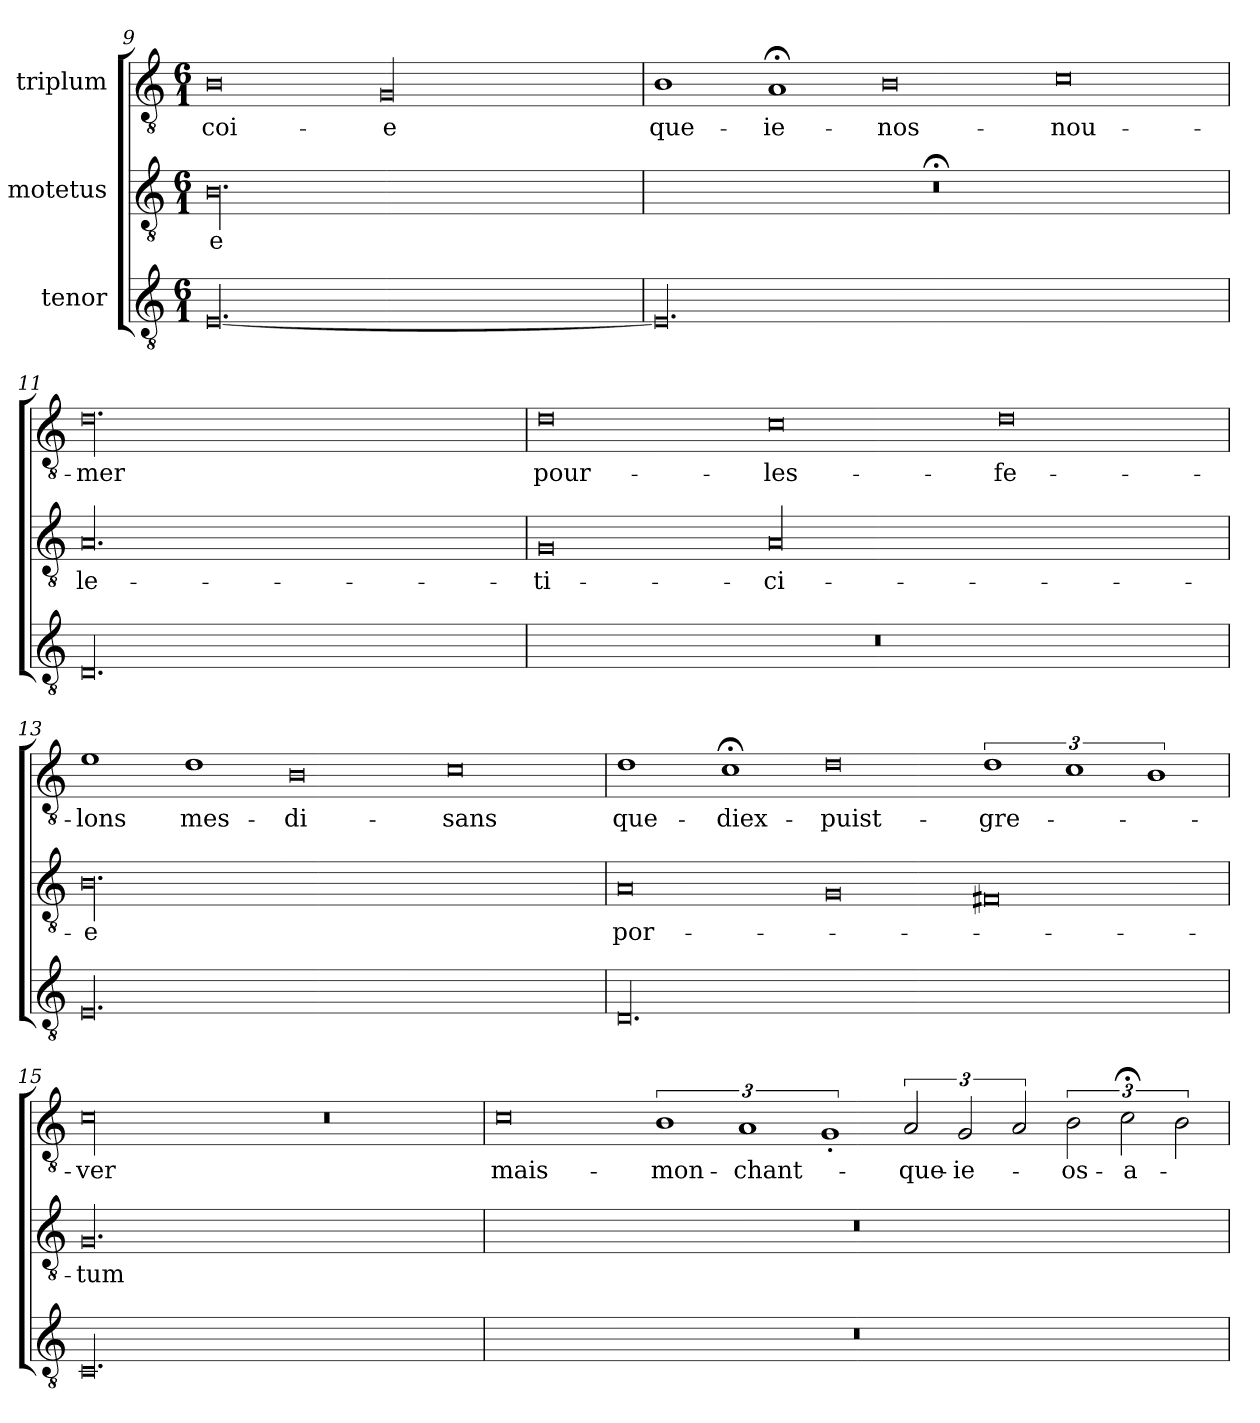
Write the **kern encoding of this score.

**kern	**kern	**text	**kern	**text
*part3	*part2	*part2	*part1	*part1
*staff3	*staff2	*staff2	*staff1	*staff1
*I"tenor	*I"motetus	*	*I"triplum	*
*clefGv2	*clefGv2	*	*clefGv2	*
*k[]	*k[]	*	*k[]	*
*C:	*C:	*	*C:	*
*M6/1	*M6/1	*	*M6/1	*
=9	=9	=9	=9	=9
[00.E/	00.B\	-e	0B\	coi-
.	.	.	00G/	-e
=10	=10	=10	=10	=10
00.E/]	00.r;<	.	1B\	que-
.	.	.	1A;</	ie-
.	.	.	0B\	nos-
.	.	.	0c\	nou-
=11	=11	=11	=11	=11
00.D/	00.A/	le-	00.d\	-mer
=12	=12	=12	=12	=12
00.r	0G/	-ti-	0d\	pour-
.	00A/	-ci-	0c\	les-
.	.	.	0d\	fe-
=13	=13	=13	=13	=13
00.E/	00.B\	-e	1e\	-lons
.	.	.	1d\	mes-
.	.	.	0B\	-di-
.	.	.	0c\	-sans
=14	=14	=14	=14	=14
00.D/	0A/	por-	1d\	que-
.	.	.	1c;<\	diex-
.	0G/	.	0d\	puist-
.	0F#X/	.	3%2d\	gre-
.	.	.	3%2c\	.
.	.	.	3%2B\	.
=15	=15	=15	=15	=15
00.C/	00.G/	-tum	00c\	-ver
.	.	.	0r	.
=16	=16	=16	=16	=16
00.r	00.r	.	0c\	mais-
.	.	.	3%2B\	mon-
.	.	.	3%2A/	chant-
.	.	.	3%2G'/	.
.	.	.	3A/	que-
.	.	.	3G/	ie-
.	.	.	3A/	.
.	.	.	3B\	os-
.	.	.	3c;<\	a-
.	.	.	3B\	.
=	=	=	=	=
*-	*-	*-	*-	*-
